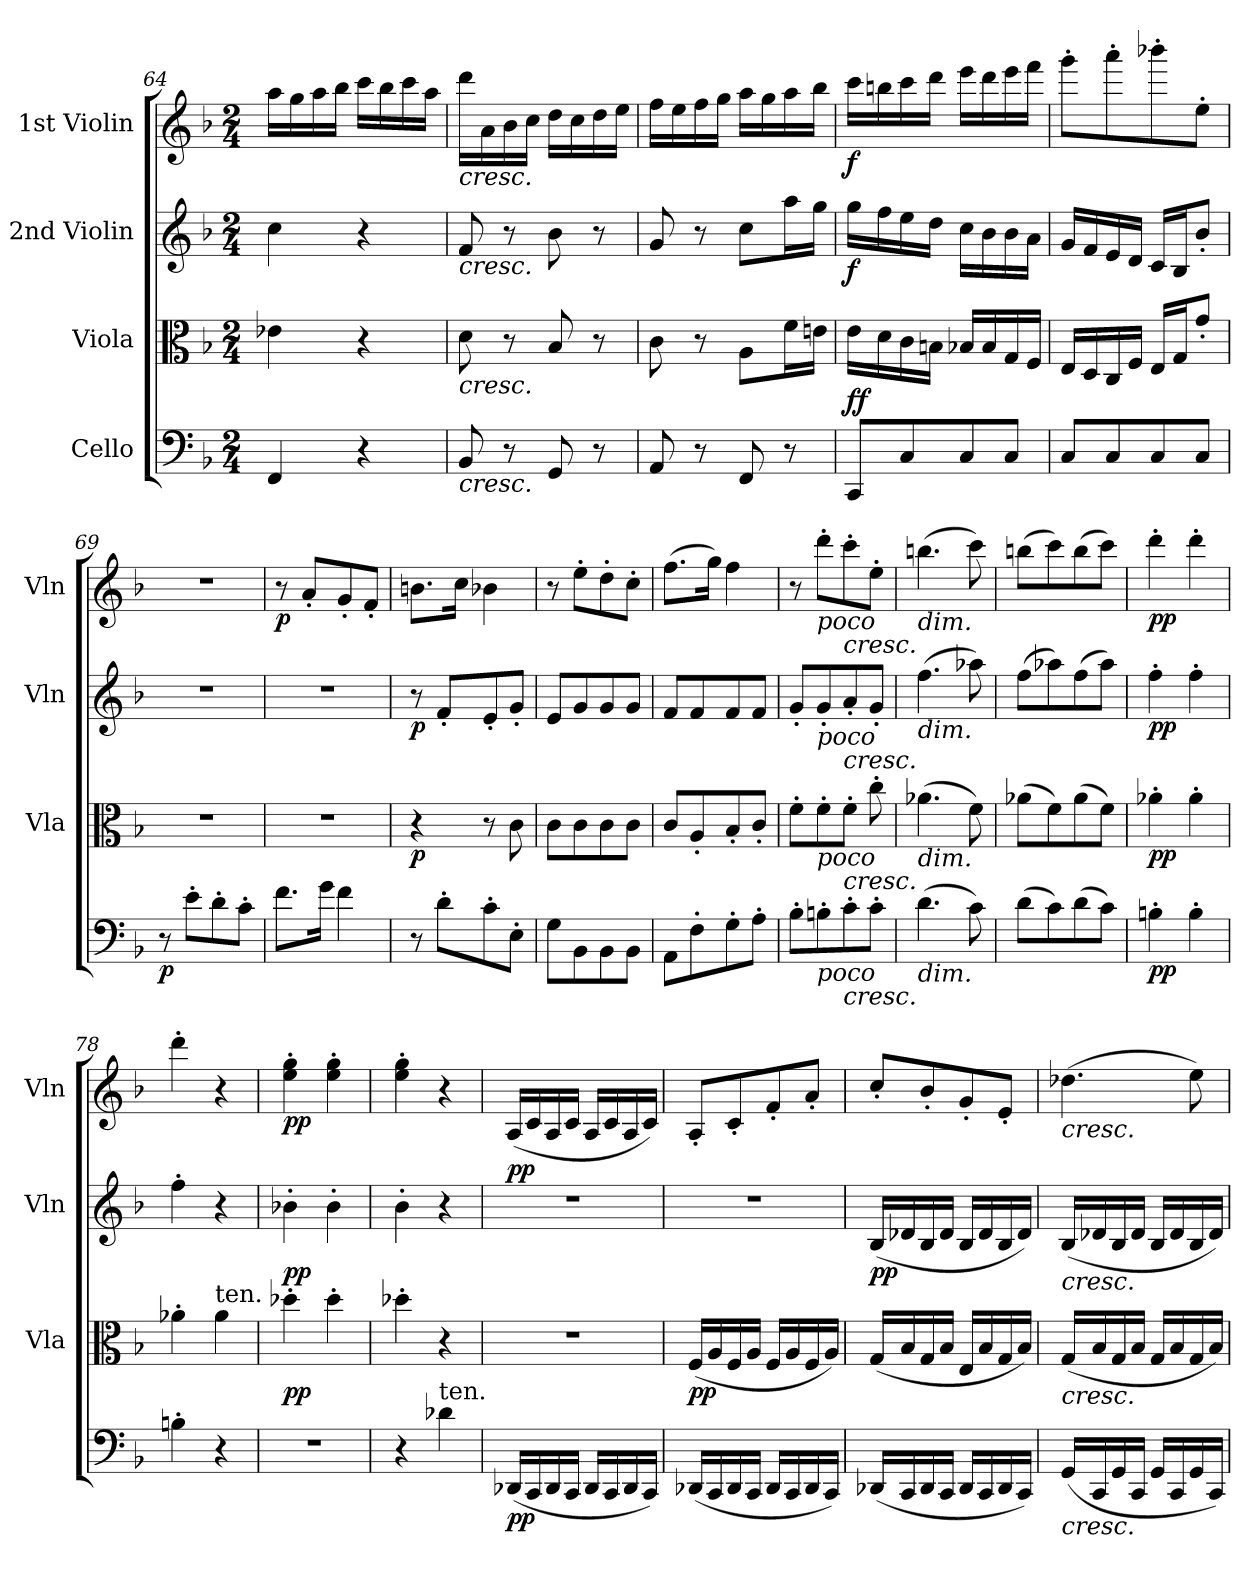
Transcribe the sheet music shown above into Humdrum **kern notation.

**kern	**dynam	**kern	**dynam	**kern	**dynam	**kern	**dynam
*part4	*part4	*part3	*part3	*part2	*part2	*part1	*part1
*staff4	*staff4	*staff3	*staff3	*staff2	*staff2	*staff1	*staff1
*I"Cello	*	*I"Viola	*	*I"2nd Violin	*	*I"1st Violin	*
*	*	*I'Vla	*	*I'Vln	*	*I'Vln	*
*clefF4	*	*clefC3	*	*clefG2	*	*clefG2	*
*k[b-]	*	*k[b-]	*	*k[b-]	*	*k[b-]	*
*F:	*	*F:	*	*F:	*	*F:	*
*M2/4	*	*M2/4	*	*M2/4	*	*M2/4	*
=64	=64	=64	=64	=64	=64	=64	=64
4FF	.	4e-X	.	4cc	.	16aaLL	.
.	.	.	.	.	.	16gg	.
.	.	.	.	.	.	16aa	.
.	.	.	.	.	.	16bb-JJ	.
4r	.	4r	.	4r	.	16cccLL	.
.	.	.	.	.	.	16bb-	.
.	.	.	.	.	.	16ccc	.
.	.	.	.	.	.	16aaJJ	.
=65	=65	=65	=65	=65	=65	=65	=65
!	!	!	!	!	!	!LO:TX:b:i:t=cresc.	!
!	!	!	!	!LO:TX:b:i:t=cresc.	!	!	!
!	!	!LO:TX:b:i:t=cresc.	!	!	!	!	!
!LO:TX:b:i:t=cresc.	!	!	!	!	!	!	!
8BB-	.	8d	.	8f	.	16dddLL	.
.	.	.	.	.	.	16a	.
8r	.	8r	.	8r	.	16b-	.
.	.	.	.	.	.	16ccJJ	.
8GG	.	8B-	.	8b-	.	16ddLL	.
.	.	.	.	.	.	16cc	.
8r	.	8r	.	8r	.	16dd	.
.	.	.	.	.	.	16eeJJ	.
=66	=66	=66	=66	=66	=66	=66	=66
8AA	.	8c	.	8g	.	16ffLL	.
.	.	.	.	.	.	16ee	.
8r	.	8r	.	8r	.	16ff	.
.	.	.	.	.	.	16ggJJ	.
8FF	.	8AL	.	8ccL	.	16aaLL	.
.	.	.	.	.	.	16gg	.
8r	.	16fL	.	16aaL	.	16aa	.
.	.	16enJJ	.	16ggJJ	.	16bb-JJ	.
=67	=67	=67	=67	=67	=67	=67	=67
!	!LO:DY:a	!	!	!	!	!	!
8CCL	ff	16eLL	.	16ggLL	f	16cccLL	f
.	.	16d	.	16ff	.	16bbn	.
8C	.	16c	.	16ee	.	16ccc	.
.	.	16BnJJ	.	16ddJJ	.	16dddJJ	.
8C	.	16B-XLL	.	16ccLL	.	16eeeLL	.
.	.	16B-	.	16b-	.	16ddd	.
8CJ	.	16G	.	16b-	.	16eee	.
.	.	16FJJ	.	16aJJ	.	16fffJJ	.
=68	=68	=68	=68	=68	=68	=68	=68
8CL	.	16ELL	.	16gLL	.	8ggg'L	.
.	.	16D	.	16f	.	.	.
8C	.	16C	.	16e	.	8aaa'	.
.	.	16FJJ	.	16dJJ	.	.	.
8C	.	16ELL	.	16cLL	.	8bbb-X'	.
.	.	16GJ	.	16B-J	.	.	.
8CJ	.	8g'J	.	8b-'J	.	8ee'J	.
=69	=69	=69	=69	=69	=69	=69	=69
8r	p	2r	.	2r	.	2r	.
8e'L	.	.	.	.	.	.	.
8d'	.	.	.	.	.	.	.
8c'J	.	.	.	.	.	.	.
=70	=70	=70	=70	=70	=70	=70	=70
8.fL	.	2r	.	2r	.	8r	p
.	.	.	.	.	.	8a'L	.
16gJk	.	.	.	.	.	.	.
4f	.	.	.	.	.	8g'	.
.	.	.	.	.	.	8f'J	.
=71	=71	=71	=71	=71	=71	=71	=71
8r	.	4r	p	8r	p	8.bnL	.
8d'L	.	.	.	8f'L	.	.	.
.	.	.	.	.	.	16ccJk	.
8c'	.	8r	.	8e'	.	4b-X	.
8E'J	.	8c	.	8g'J	.	.	.
=72	=72	=72	=72	=72	=72	=72	=72
8GL	.	8cL	.	8eL	.	8r	.
8BB-	.	8c	.	8g	.	8ee'L	.
8BB-	.	8c	.	8g	.	8dd'	.
8BB-J	.	8cJ	.	8gJ	.	8cc'J	.
=73	=73	=73	=73	=73	=73	=73	=73
8AAL	.	8cL	.	8fL	.	(8.ffL	.
8F'	.	8A'	.	8f	.	.	.
.	.	.	.	.	.	16ggJk)	.
8G'	.	8B-'	.	8f	.	4ff	.
8A'J	.	8c'J	.	8fJ	.	.	.
=74	=74	=74	=74	=74	=74	=74	=74
8B-'L	.	8f'L	.	8g'L	.	8r	.
!	!	!	!	!	!	!LO:TX:b:i:t=poco	!
!	!	!	!	!LO:TX:b:i:t=poco	!	!	!
!	!	!LO:TX:b:i:t=poco	!	!	!	!	!
!LO:TX:b:i:t=poco	!	!	!	!	!	!	!
8Bn'	.	8f'	.	8g'	.	8ddd'L	.
!	!	!	!	!	!	!LO:TX:b:i:t=cresc.	!
!	!	!	!	!LO:TX:b:i:t=cresc.	!	!	!
!	!	!LO:TX:b:i:t=cresc.	!	!	!	!	!
!LO:TX:b:i:t=cresc.	!	!	!	!	!	!	!
8c'	.	8f'J	.	8a'	.	8ccc'	.
8c'J	.	8cc'	.	8g'J	.	8ee'J	.
=75	=75	=75	=75	=75	=75	=75	=75
!	!	!	!	!	!	!LO:TX:b:i:t=dim.	!
!	!	!	!	!LO:TX:b:i:t=dim.	!	!	!
!	!	!LO:TX:b:i:t=dim.	!	!	!	!	!
!LO:TX:b:i:t=dim.	!	!	!	!	!	!	!
(4.d	.	(4.a-X	.	(4.ff	.	(4.bbn	.
8c)	.	8f)	.	8aa-X)	.	8ccc)	.
=76	=76	=76	=76	=76	=76	=76	=76
(8dL	.	(8a-XL	.	(8ffL	.	(8bbnL	.
8c)	.	8f)	.	8aa-X)	.	8ccc)	.
(8d	.	(8a-	.	(8ff	.	(8bb	.
8cJ)	.	8fJ)	.	8aa-J)	.	8cccJ)	.
=77	=77	=77	=77	=77	=77	=77	=77
4Bn'	pp	4a-X'	pp	4ff'	pp	4ddd'	pp
4B'	.	4a-'	.	4ff'	.	4ddd'	.
=78	=78	=78	=78	=78	=78	=78	=78
4Bn'	.	4a-X'	.	4ff'	.	4ddd'	.
!	!	!LO:TX:a:t=ten.	!	!	!	!	!
4r	.	4a-	.	4r	.	4r	.
=79	=79	=79	=79	=79	=79	=79	=79
2r	.	4dd-X'	pp	4b-X'	pp	4ee' 4gg'	pp
.	.	4dd-'	.	4b-'	.	4ee' 4gg'	.
=80	=80	=80	=80	=80	=80	=80	=80
4r	.	4dd-X'	.	4b-'	.	4ee' 4gg'	.
!LO:TX:a:t=ten.	!	!	!	!	!	!	!
4d-X	.	4r	.	4r	.	4r	.
=81	=81	=81	=81	=81	=81	=81	=81
!	!	!	!	!	!LO:DY:a	!	!
(16DD-XLL	pp	2r	.	2r	pp	(16ALL	.
16CC	.	.	.	.	.	16c	.
16DD-	.	.	.	.	.	16A	.
16CCJJ	.	.	.	.	.	16cJJ	.
16DD-LL	.	.	.	.	.	16ALL	.
16CC	.	.	.	.	.	16c	.
16DD-	.	.	.	.	.	16A	.
16CCJJ)	.	.	.	.	.	16cJJ)	.
=82	=82	=82	=82	=82	=82	=82	=82
(16DD-XLL	.	(16FLL	pp	2r	.	8A'L	.
16CC	.	16A	.	.	.	.	.
16DD-	.	16F	.	.	.	8c'	.
16CCJJ	.	16AJJ	.	.	.	.	.
16DD-LL	.	16FLL	.	.	.	8f'	.
16CC	.	16A	.	.	.	.	.
16DD-	.	16F	.	.	.	8a'J	.
16CCJJ)	.	16AJJ)	.	.	.	.	.
=83	=83	=83	=83	=83	=83	=83	=83
(16DD-XLL	.	(16GLL	.	(16B-LL	pp	8cc'L	.
16CC	.	16B-	.	16d-X	.	.	.
16DD-	.	16G	.	16B-	.	8b-'	.
16CCJJ	.	16B-JJ	.	16d-JJ	.	.	.
16DD-LL	.	16ELL	.	16B-LL	.	8g'	.
16CC	.	16B-	.	16d-	.	.	.
16DD-	.	16G	.	16B-	.	8e'J	.
16CCJJ)	.	16B-JJ)	.	16d-JJ)	.	.	.
=84	=84	=84	=84	=84	=84	=84	=84
!	!	!	!	!	!	!LO:TX:b:i:t=cresc.	!
!	!	!	!	!LO:TX:b:i:t=cresc.	!	!	!
!	!	!LO:TX:b:i:t=cresc.	!	!	!	!	!
!LO:TX:b:i:t=cresc.	!	!	!	!	!	!	!
(16GGLL	.	(16GLL	.	(16B-LL	.	(4.dd-X	.
16CC	.	16B-	.	16d-X	.	.	.
16GG	.	16G	.	16B-	.	.	.
16CCJJ	.	16B-JJ	.	16d-JJ	.	.	.
16GGLL	.	16GLL	.	16B-LL	.	.	.
16CC	.	16B-	.	16d-	.	.	.
16GG	.	16G	.	16B-	.	8ee)	.
16CCJJ)	.	16B-JJ)	.	16d-JJ)	.	.	.
=	=	=	=	=	=	=	=
*-	*-	*-	*-	*-	*-	*-	*-
